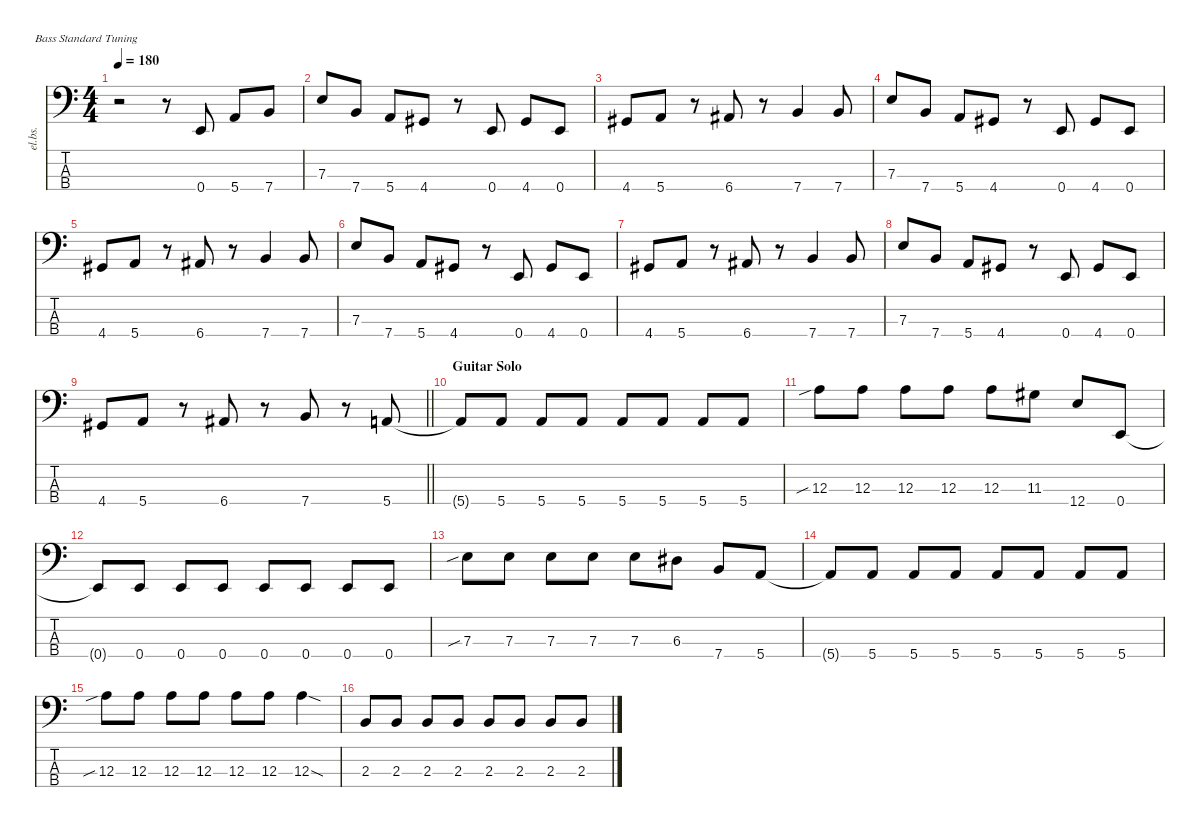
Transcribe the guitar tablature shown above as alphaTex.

\defaultSystemsLayout 4
\hideDynamics
\bracketExtendMode nobrackets
\otherSystemsTrackNameOrientation horizontal
\track ("Bass: Mio Akiyama" "el.bs.") {instrument electricbassfinger}
\staff {score tabs}
\tuning (G2 D2 A1 E1)
\ts (4 4)
\tempo 180
\clef f4
\ks c
r.2{dy f} r.8 0.4.8 5.4.8 7.4.8 |
7.3.8 7.4.8 5.4.8 4.4{acc #}.8 r.8 0.4.8 4.4{acc #}.8 0.4.8 |
4.4{acc #}.8 5.4.8 r.8 6.4{acc #}.8 r.8 7.4.4 7.4.8 |
7.3.8 7.4.8 5.4.8 4.4{acc #}.8 r.8 0.4.8 4.4{acc #}.8 0.4.8 |
4.4{acc #}.8 5.4.8 r.8 6.4{acc #}.8 r.8 7.4.4 7.4.8 |
7.3.8 7.4.8 5.4.8 4.4{acc #}.8 r.8 0.4.8 4.4{acc #}.8 0.4.8 |
4.4{acc #}.8 5.4.8 r.8 6.4{acc #}.8 r.8 7.4.4 7.4.8 |
7.3.8 7.4.8 5.4.8 4.4{acc #}.8 r.8 0.4.8 4.4{acc #}.8 0.4.8 |
\barLineRight lightlight
4.4{acc #}.8 5.4.8 r.8 6.4{acc #}.8 r.8 7.4.8 r.8 5.4.8 |
\section ("" "Guitar Solo")
5.4{t}.8 5.4.8 5.4.8 5.4.8 5.4.8 5.4.8 5.4.8 5.4.8 |
12.3{sib}.8 12.3.8 12.3.8 12.3.8 12.3.8 11.3{acc #}.8 12.4.8 0.4.8 |
0.4{t}.8 0.4.8 0.4.8 0.4.8 0.4.8 0.4.8 0.4.8 0.4.8 |
7.3{sib}.8 7.3.8 7.3.8 7.3.8 7.3.8 6.3{acc #}.8 7.4.8 5.4.8 |
5.4{t}.8 5.4.8 5.4.8 5.4.8 5.4.8 5.4.8 5.4.8 5.4.8 |
12.3{sib}.8 12.3.8 12.3.8 12.3.8 12.3.8 12.3.8 12.3{sod}.4 |
2.3.8 2.3.8 2.3.8 2.3.8 2.3.8 2.3.8 2.3.8 2.3.8
